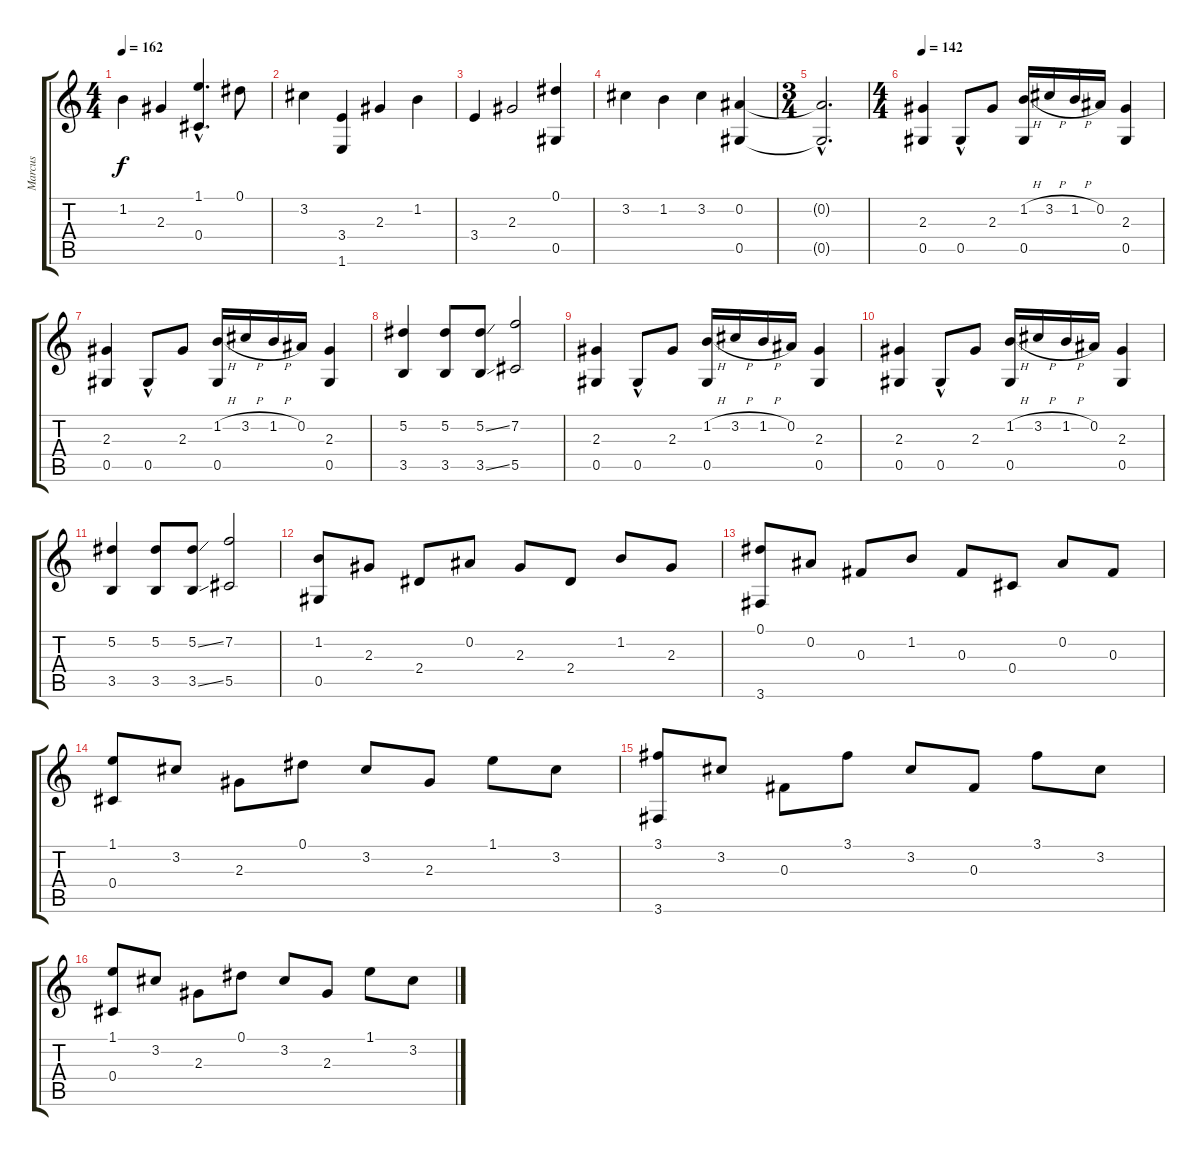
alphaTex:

\track ("Marcus" "Marcus") {instrument acousticguitarsteel}
\staff {score tabs}
\tuning (Eb4 Bb3 Gb3 Db3 Ab2 Eb2) {hide}
\ts (4 4)
\tempo 162
\clef g2
\ks c
1.2.4{dy f} 2.3.4 (1.1{hac} 0.4{hac}).4{d} 0.1.8 |
3.2.4 (3.4 1.6).4 2.3.4 1.2.4 |
3.4.4 2.3.2 (0.1 0.5).4 |
3.2.4 1.2.4 3.2.4 (0.2 0.5).4 |
\ts (3 4)
(0.2{hac t} 0.5{hac t}).2{d} |
\ts (4 4)
\tempo 164
\tempo 142
(2.3 0.5).4 0.5{hac}.8 2.3.8 (1.2{h} 0.5).16 3.2{h}.16 1.2{h}.16 0.2.16 (2.3 0.5).4 |
(2.3 0.5).4 0.5{hac}.8 2.3.8 (1.2{h} 0.5).16 3.2{h}.16 1.2{h}.16 0.2.16 (2.3 0.5).4 |
(5.2 3.5).4 (5.2 3.5).8 (5.2{ss} 3.5{ss}).8 (7.2 5.5).2 |
(2.3 0.5).4 0.5{hac}.8 2.3.8 (1.2{h} 0.5).16 3.2{h}.16 1.2{h}.16 0.2.16 (2.3 0.5).4 |
(2.3 0.5).4 0.5{hac}.8 2.3.8 (1.2{h} 0.5).16 3.2{h}.16 1.2{h}.16 0.2.16 (2.3 0.5).4 |
(5.2 3.5).4 (5.2 3.5).8 (5.2{ss} 3.5{ss}).8 (7.2 5.5).2 |
(1.2 0.5).8 2.3.8 2.4.8 0.2.8 2.3.8 2.4.8 1.2.8 2.3.8 |
(0.1 3.6).8 0.2.8 0.3.8 1.2.8 0.3.8 0.4.8 0.2.8 0.3.8 |
(1.1 0.4).8 3.2.8 2.3.8 0.1.8 3.2.8 2.3.8 1.1.8 3.2.8 |
(3.1 3.6).8 3.2.8 0.3.8 3.1.8 3.2.8 0.3.8 3.1.8 3.2.8 |
(1.1 0.4).8 3.2.8 2.3.8 0.1.8 3.2.8 2.3.8 1.1.8 3.2.8
